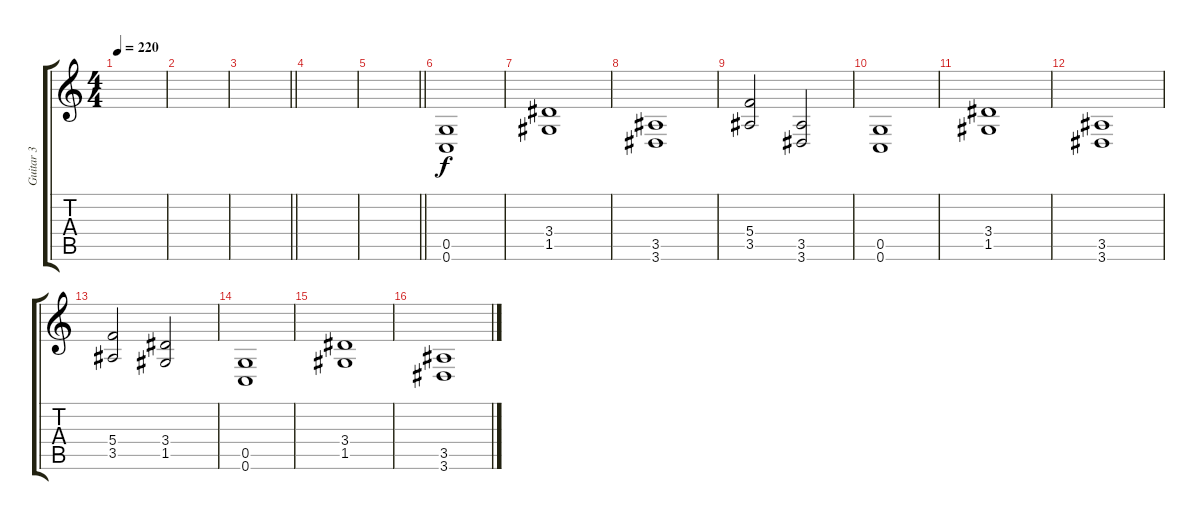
\track ("Guitar 3" "Guitar 3") {instrument distortionguitar}
\staff {score tabs}
\tuning (D4 A3 F3 C3 G2 C2) {hide}
\ts (4 4)
\tempo 220
\clef g2
\ks c
|
|
\barLineRight lightlight
|
|
\barLineRight lightlight
|
(0.5 0.6).1 |
(3.4 1.5).1 |
(3.5 3.6).1 |
(5.4 3.5).2 (3.5 3.6).2 |
(0.5 0.6).1 |
(3.4 1.5).1 |
(3.5 3.6).1 |
(5.4 3.5).2 (3.4 1.5).2 |
(0.5 0.6).1 |
(3.4 1.5).1 |
(3.5 3.6).1
